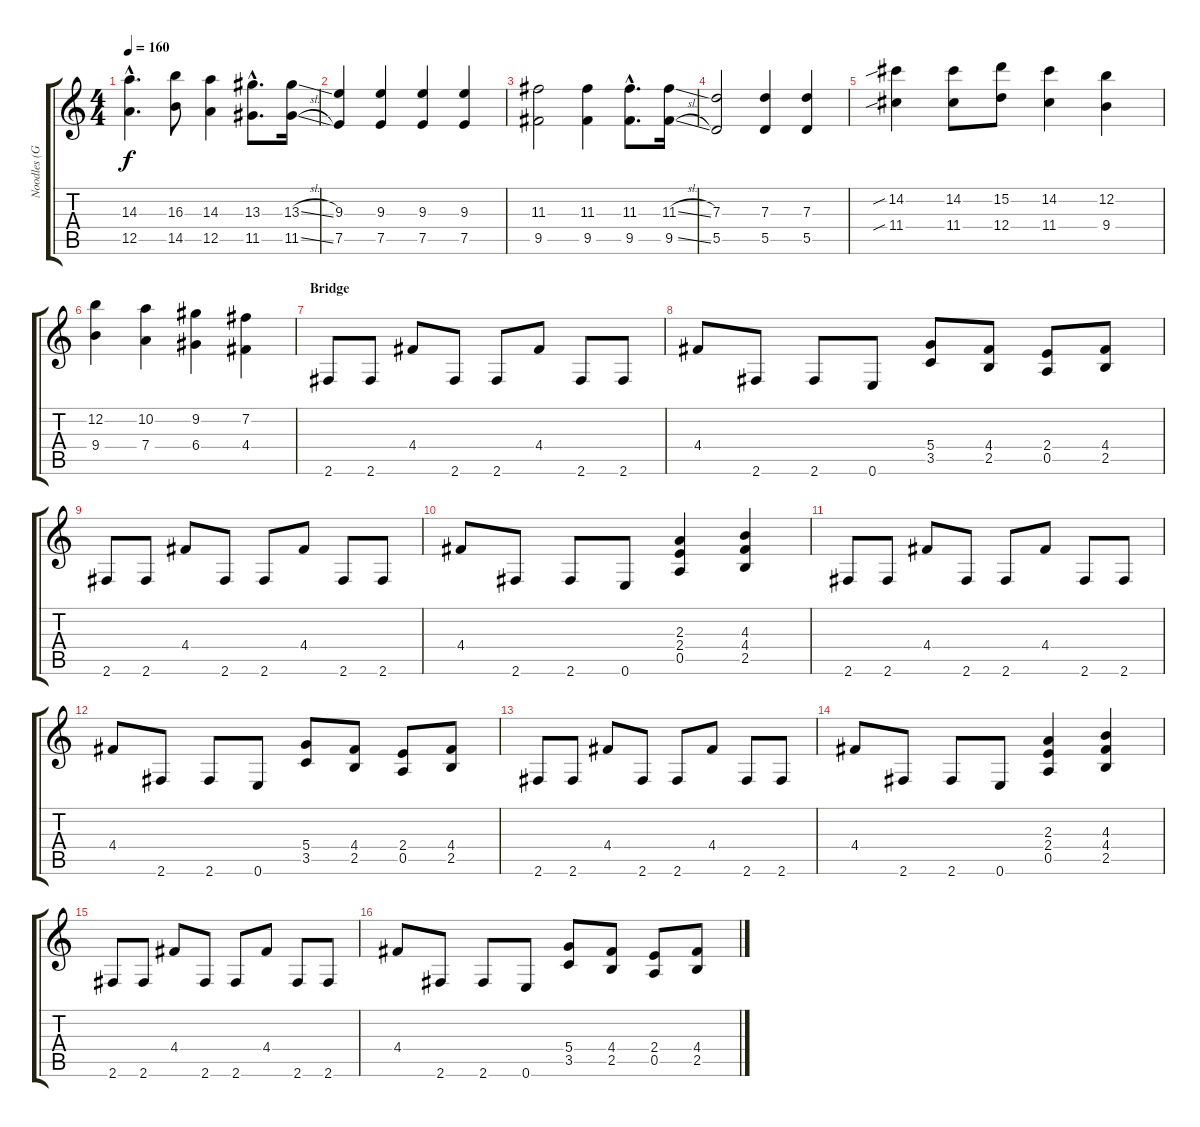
\track ("Noodles (Guit)" "Noodles (G") {instrument distortionguitar}
\staff {score tabs}
\tuning (E4 B3 G3 D3 A2 E2) {hide}
\ts (4 4)
\tempo 160
\clef g2
\ks c
(14.3{hac} 12.5{hac}).4{d dy f} (16.3 14.5).8 (14.3 12.5).4 (13.3{hac} 11.5{hac}).8{d} (13.3{sl} 11.5{sl}).16 |
(9.3 7.5).4 (9.3 7.5).4 (9.3 7.5).4 (9.3 7.5).4 |
(11.3 9.5).2 (11.3 9.5).4 (11.3{hac} 9.5{hac}).8{d} (11.3{sl} 9.5{sl}).16 |
(7.3 5.5).2 (7.3 5.5).4 (7.3 5.5).4 |
(14.2{sib} 11.4{sib}).4{volume 14} (14.2 11.4).8 (15.2 12.4).8 (14.2 11.4).4 (12.2 9.4).4 |
(12.2 9.4).4 (10.2 7.4).4 (9.2 6.4).4 (7.2 4.4).4 |
\section ("" "Bridge")
2.6.8 2.6.8 4.4.8 2.6.8 2.6.8 4.4.8 2.6.8 2.6.8 |
4.4.8 2.6.8 2.6.8 0.6.8 (5.4 3.5).8 (4.4 2.5).8 (2.4 0.5).8 (4.4 2.5).8 |
2.6.8 2.6.8 4.4.8 2.6.8 2.6.8 4.4.8 2.6.8 2.6.8 |
4.4.8 2.6.8 2.6.8 0.6.8 (2.3 2.4 0.5).4 (4.3 4.4 2.5).4 |
2.6.8 2.6.8 4.4.8 2.6.8 2.6.8 4.4.8 2.6.8 2.6.8 |
4.4.8 2.6.8 2.6.8 0.6.8 (5.4 3.5).8 (4.4 2.5).8 (2.4 0.5).8 (4.4 2.5).8 |
2.6.8 2.6.8 4.4.8 2.6.8 2.6.8 4.4.8 2.6.8 2.6.8 |
4.4.8 2.6.8 2.6.8 0.6.8 (2.3 2.4 0.5).4 (4.3 4.4 2.5).4 |
\section ("" "")
2.6.8 2.6.8 4.4.8 2.6.8 2.6.8 4.4.8 2.6.8 2.6.8 |
4.4.8 2.6.8 2.6.8 0.6.8 (5.4 3.5).8 (4.4 2.5).8 (2.4 0.5).8 (4.4 2.5).8
